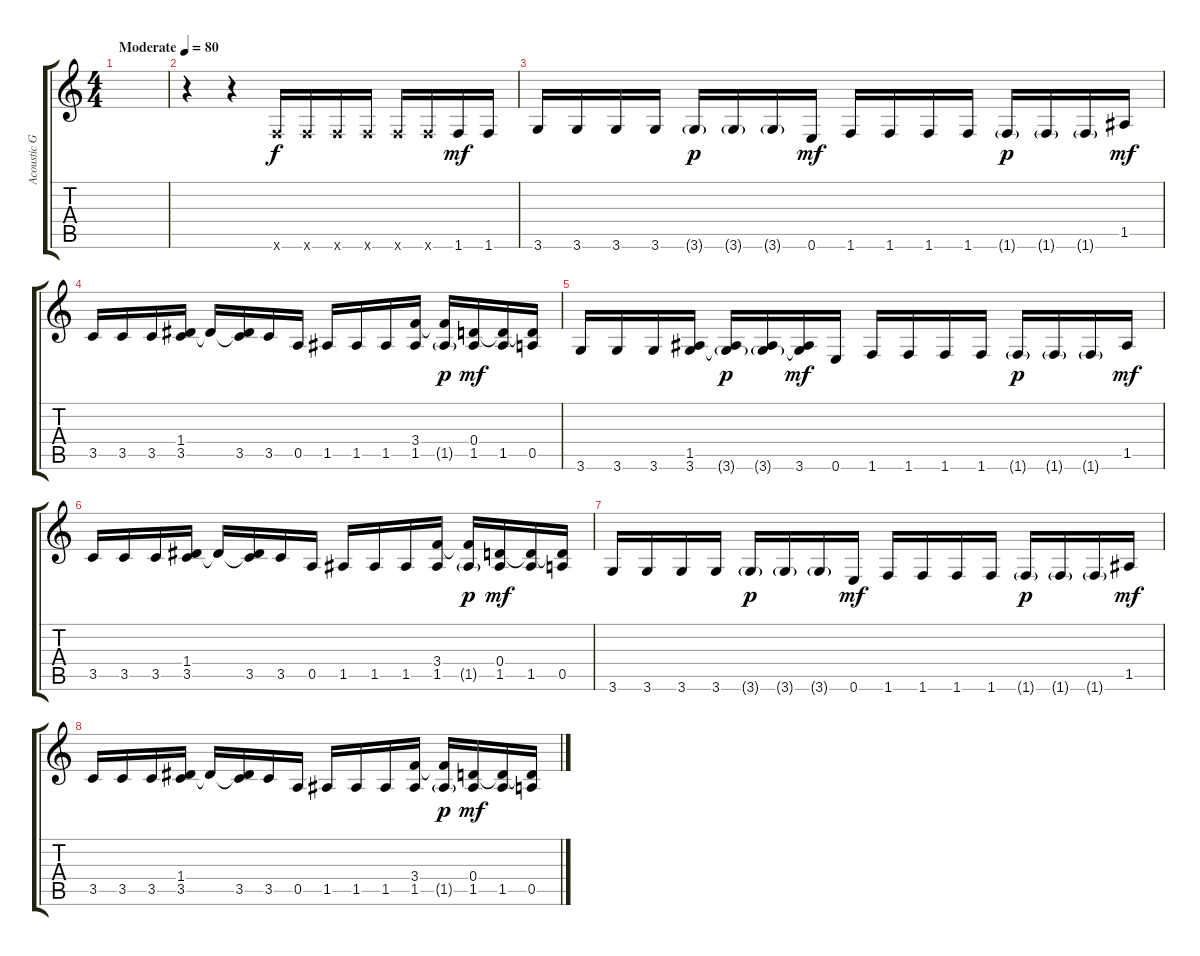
\track ("Acoustic Guitar" "Acoustic G") {instrument acousticguitarsteel}
\staff {score tabs}
\tuning (E4 B3 G3 D3 A2 E2) {hide}
\ts (4 4)
\tempo (80 "Moderate")
\clef g2
\ks c
|
r.4 r.4 1.6{x}.16 1.6{x}.16 1.6{x}.16 1.6{x}.16 1.6{x}.16 1.6{x}.16 1.6.16{dy mf} 1.6.16 |
3.6.16 3.6.16 3.6.16 3.6.16 3.6{g}.16{dy p} 3.6{g}.16 3.6{g}.16 0.6.16{dy mf} 1.6.16 1.6.16 1.6.16 1.6.16 1.6{g}.16{dy p} 1.6{g}.16 1.6{g}.16 1.5.16{dy mf} |
3.5.16 3.5.16 3.5.16 (1.4 3.5).16 1.4{t}.16 (1.4{t} 3.5).16 3.5.16 0.5.16 1.5.16 1.5.16 1.5.16 (3.4 1.5).16 (3.4{t} 1.5{g}).16{dy p} (0.4 1.5).16{dy mf} (0.4{t} 1.5).16 (0.4{t} 0.5).16 |
3.6.16 3.6.16 3.6.16 (1.5 3.6).16 (1.5{t} 3.6{g}).16{dy p} (1.5{t} 3.6{g}).16 (1.5{t} 3.6).16{dy mf} 0.6.16 1.6.16 1.6.16 1.6.16 1.6.16 1.6{g}.16{dy p} 1.6{g}.16 1.6{g}.16 1.5.16{dy mf} |
3.5.16 3.5.16 3.5.16 (1.4 3.5).16 1.4{t}.16 (1.4{t} 3.5).16 3.5.16 0.5.16 1.5.16 1.5.16 1.5.16 (3.4 1.5).16 (3.4{t} 1.5{g}).16{dy p} (0.4 1.5).16{dy mf} (0.4{t} 1.5).16 (0.4{t} 0.5).16 |
3.6.16 3.6.16 3.6.16 3.6.16 3.6{g}.16{dy p} 3.6{g}.16 3.6{g}.16 0.6.16{dy mf} 1.6.16 1.6.16 1.6.16 1.6.16 1.6{g}.16{dy p} 1.6{g}.16 1.6{g}.16 1.5.16{dy mf} |
3.5.16 3.5.16 3.5.16 (1.4 3.5).16 1.4{t}.16 (1.4{t} 3.5).16 3.5.16 0.5.16 1.5.16 1.5.16 1.5.16 (3.4 1.5).16 (3.4{t} 1.5{g}).16{dy p} (0.4 1.5).16{dy mf} (0.4{t} 1.5).16 (0.4{t} 0.5).16
